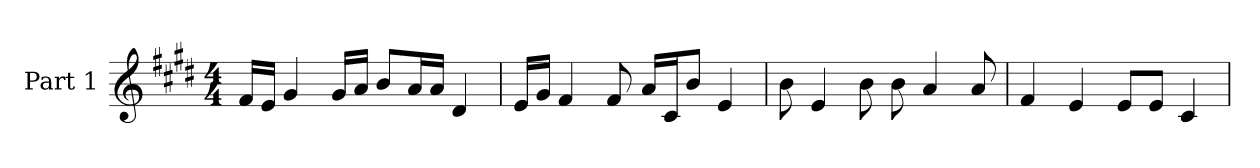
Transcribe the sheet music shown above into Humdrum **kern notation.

**kern
*part1
*staff1
*I"Part 1
*clefG2
*k[f#c#g#d#]
*E:
*M4/4
=1
16f#/LL
16e/JJ
4g#
16g#/LL
16a/JJ
8b/L
16a/L
16a/JJ
4d#
=2
16e/LL
16g#/JJ
4f#
8f#
16a/LL
16c#/J
8b/J
4e
=3
8b
4e
8b
8b
4a
8a
=4
4f#
4e
8e/L
8e/J
4c#
=
*-
